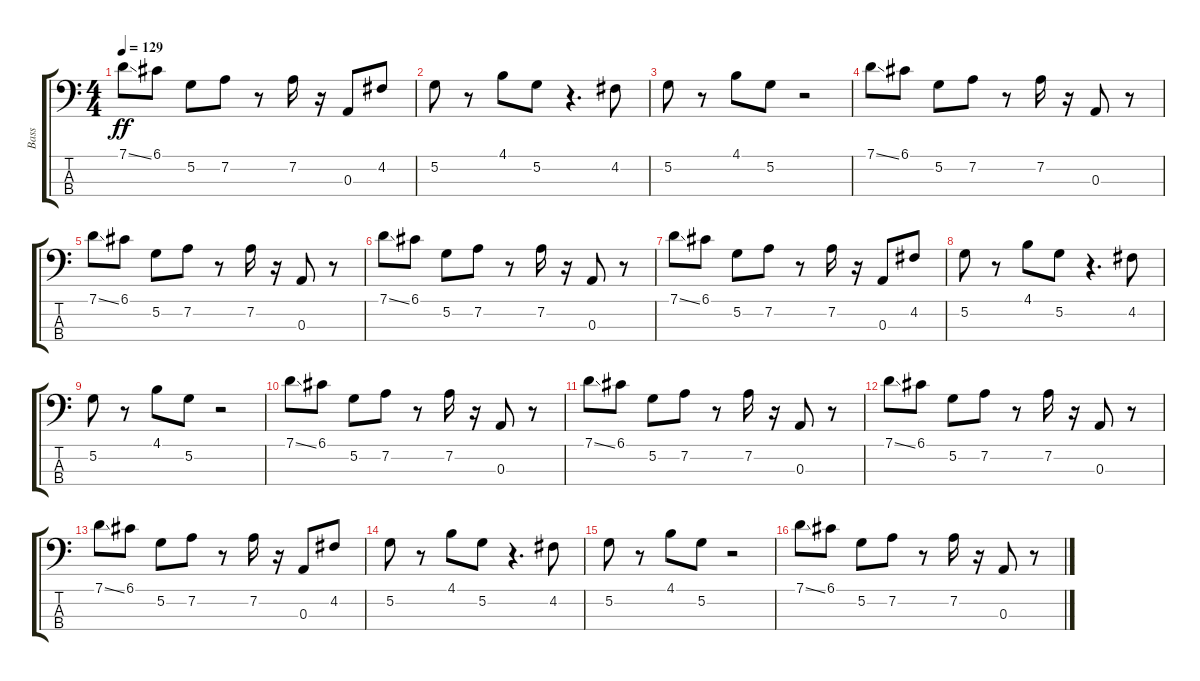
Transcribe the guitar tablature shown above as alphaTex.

\track ("Bass" "Bass") {instrument fretlessbass}
\staff {score tabs}
\tuning (G2 D2 A1 E1) {hide}
\ts (4 4)
\tempo 129
\clef f4
\ks c
7.1{ss}.8{dy ff} 6.1.8 5.2.8 7.2.8 r.8 7.2.16 r.16 0.3.8 4.2.8 |
5.2.8 r.8 4.1.8 5.2.8 r.4{d} 4.2.8 |
5.2.8 r.8 4.1.8 5.2.8 r.2 |
7.1{ss}.8 6.1.8 5.2.8 7.2.8 r.8 7.2.16 r.16 0.3.8 r.8 |
7.1{ss}.8 6.1.8 5.2.8 7.2.8 r.8 7.2.16 r.16 0.3.8 r.8 |
7.1{ss}.8 6.1.8 5.2.8 7.2.8 r.8 7.2.16 r.16 0.3.8 r.8 |
7.1{ss}.8 6.1.8 5.2.8 7.2.8 r.8 7.2.16 r.16 0.3.8 4.2.8 |
5.2.8 r.8 4.1.8 5.2.8 r.4{d} 4.2.8 |
5.2.8 r.8 4.1.8 5.2.8 r.2 |
7.1{ss}.8 6.1.8 5.2.8 7.2.8 r.8 7.2.16 r.16 0.3.8 r.8 |
7.1{ss}.8 6.1.8 5.2.8 7.2.8 r.8 7.2.16 r.16 0.3.8 r.8 |
7.1{ss}.8 6.1.8 5.2.8 7.2.8 r.8 7.2.16 r.16 0.3.8 r.8 |
7.1{ss}.8 6.1.8 5.2.8 7.2.8 r.8 7.2.16 r.16 0.3.8 4.2.8 |
5.2.8 r.8 4.1.8 5.2.8 r.4{d} 4.2.8 |
5.2.8 r.8 4.1.8 5.2.8 r.2 |
7.1{ss}.8 6.1.8 5.2.8 7.2.8 r.8 7.2.16 r.16 0.3.8 r.8
